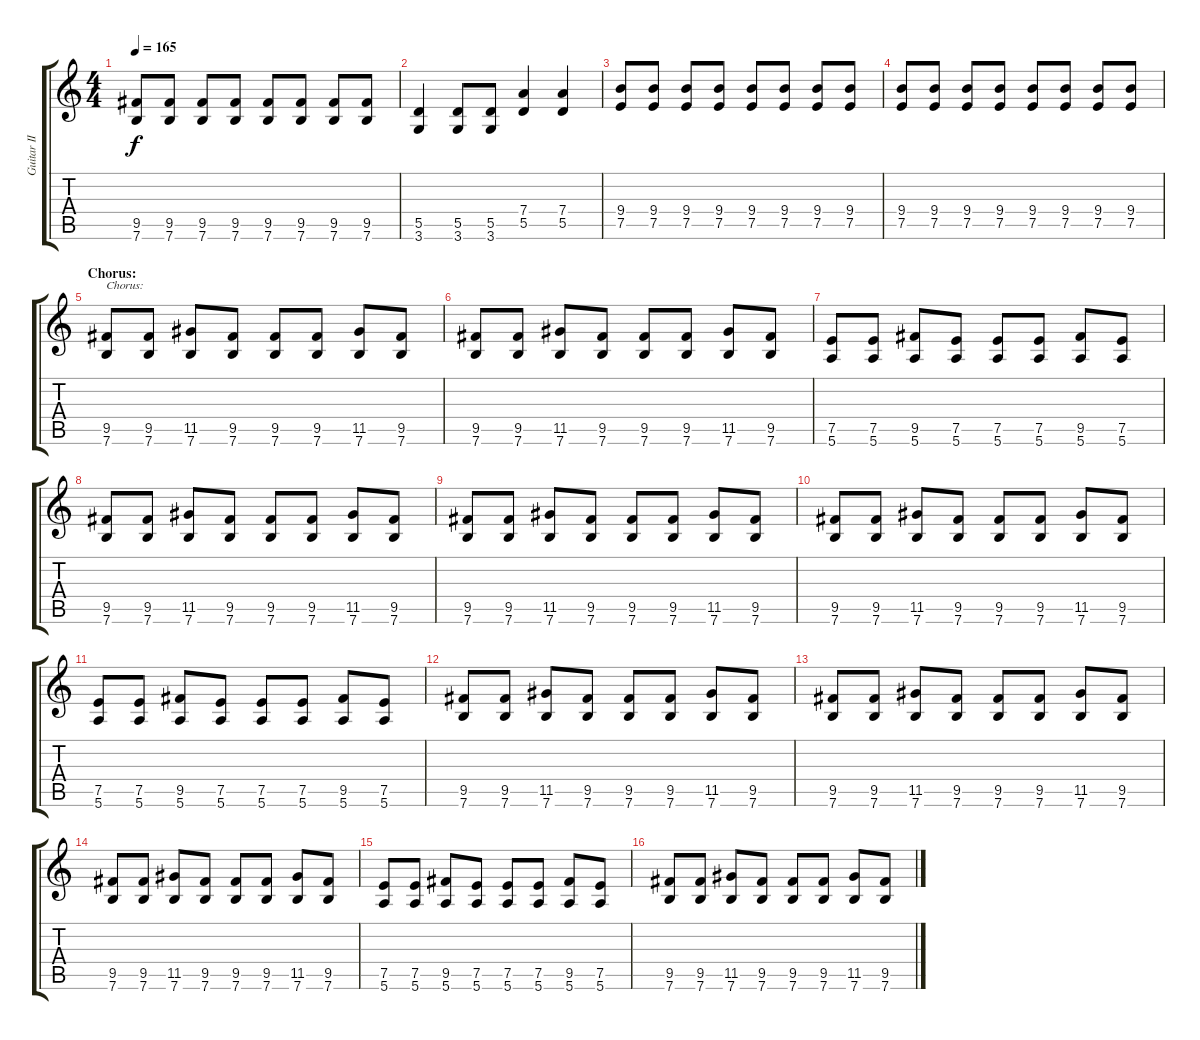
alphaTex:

\track ("Guitar II" "Guitar II") {instrument distortionguitar}
\staff {score tabs}
\tuning (E4 B3 G3 D3 A2 E2) {hide}
\ts (4 4)
\tempo 165
\clef g2
\ks c
(9.5{t} 7.6{t}).8{dy f} (9.5 7.6).8 (9.5 7.6).8 (9.5 7.6).8 (9.5 7.6).8 (9.5 7.6).8 (9.5 7.6).8 (9.5 7.6).8 |
(5.5 3.6).4 (5.5 3.6).8 (5.5 3.6).8 (7.4 5.5).4 (7.4 5.5).4 |
(9.4 7.5).8 (9.4 7.5).8 (9.4 7.5).8 (9.4 7.5).8 (9.4 7.5).8 (9.4 7.5).8 (9.4 7.5).8 (9.4 7.5).8 |
(9.4 7.5).8 (9.4 7.5).8 (9.4 7.5).8 (9.4 7.5).8 (9.4 7.5).8 (9.4 7.5).8 (9.4 7.5).8 (9.4 7.5).8 |
\section ("" "Chorus:")
(9.5 7.6).8{txt "Chorus:"} (9.5 7.6).8 (11.5 7.6).8 (9.5 7.6).8 (9.5 7.6).8 (9.5 7.6).8 (11.5 7.6).8 (9.5 7.6).8 |
(9.5 7.6).8 (9.5 7.6).8 (11.5 7.6).8 (9.5 7.6).8 (9.5 7.6).8 (9.5 7.6).8 (11.5 7.6).8 (9.5 7.6).8 |
(7.5 5.6).8 (7.5 5.6).8 (9.5 5.6).8 (7.5 5.6).8 (7.5 5.6).8 (7.5 5.6).8 (9.5 5.6).8 (7.5 5.6).8 |
(9.5 7.6).8 (9.5 7.6).8 (11.5 7.6).8 (9.5 7.6).8 (9.5 7.6).8 (9.5 7.6).8 (11.5 7.6).8 (9.5 7.6).8 |
(9.5 7.6).8 (9.5 7.6).8 (11.5 7.6).8 (9.5 7.6).8 (9.5 7.6).8 (9.5 7.6).8 (11.5 7.6).8 (9.5 7.6).8 |
(9.5 7.6).8 (9.5 7.6).8 (11.5 7.6).8 (9.5 7.6).8 (9.5 7.6).8 (9.5 7.6).8 (11.5 7.6).8 (9.5 7.6).8 |
(7.5 5.6).8 (7.5 5.6).8 (9.5 5.6).8 (7.5 5.6).8 (7.5 5.6).8 (7.5 5.6).8 (9.5 5.6).8 (7.5 5.6).8 |
(9.5 7.6).8 (9.5 7.6).8 (11.5 7.6).8 (9.5 7.6).8 (9.5 7.6).8 (9.5 7.6).8 (11.5 7.6).8 (9.5 7.6).8 |
(9.5 7.6).8 (9.5 7.6).8 (11.5 7.6).8 (9.5 7.6).8 (9.5 7.6).8 (9.5 7.6).8 (11.5 7.6).8 (9.5 7.6).8 |
(9.5 7.6).8 (9.5 7.6).8 (11.5 7.6).8 (9.5 7.6).8 (9.5 7.6).8 (9.5 7.6).8 (11.5 7.6).8 (9.5 7.6).8 |
(7.5 5.6).8 (7.5 5.6).8 (9.5 5.6).8 (7.5 5.6).8 (7.5 5.6).8 (7.5 5.6).8 (9.5 5.6).8 (7.5 5.6).8 |
(9.5 7.6).8 (9.5 7.6).8 (11.5 7.6).8 (9.5 7.6).8 (9.5 7.6).8 (9.5 7.6).8 (11.5 7.6).8 (9.5 7.6).8
